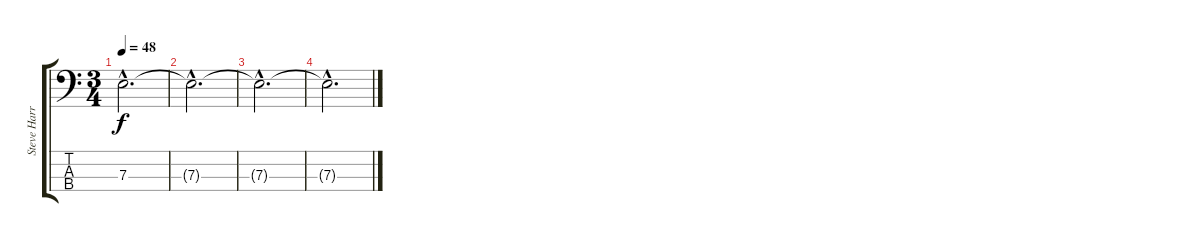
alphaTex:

\track ("Steve Harris" "Steve Harr") {instrument slapbass2}
\staff {score tabs}
\tuning (G2 D2 A1 E1) {hide}
\ts (3 4)
\tempo 48
\clef f4
\ks c
7.3{hac t}.2{d dy f} |
7.3{hac t}.2{d} |
7.3{hac t}.2{d} |
7.3{hac t}.2{d}
